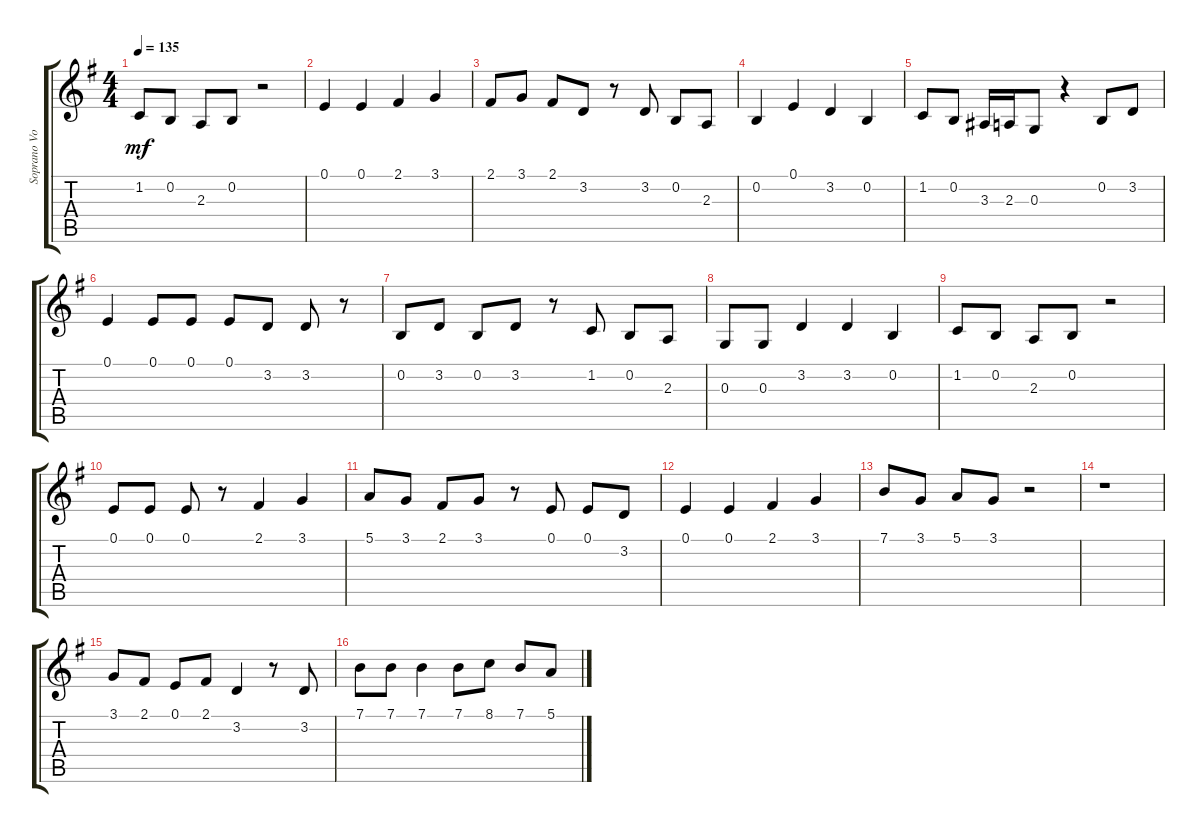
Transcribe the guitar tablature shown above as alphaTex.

\track ("Soprano Voice" "Soprano Vo") {instrument choiraahs}
\staff {score tabs}
\tuning (E4 B3 G3 D3 A2 E2) {hide}
\ts (4 4)
\tempo 135
\clef g2
\ks g
1.2.8{dy mf} 0.2.8 2.3.8 0.2.8 r.2 |
0.1.4 0.1.4 2.1.4 3.1.4 |
2.1.8 3.1.8 2.1.8 3.2.8 r.8 3.2.8 0.2.8 2.3.8 |
0.2.4 0.1.4 3.2.4 0.2.4 |
1.2.8 0.2.8 3.3.16 2.3.16 0.3.8 r.4 0.2.8 3.2.8 |
0.1.4 0.1.8 0.1.8 0.1.8 3.2.8 3.2.8 r.8 |
0.2.8 3.2.8 0.2.8 3.2.8 r.8 1.2.8 0.2.8 2.3.8 |
0.3.8 0.3.8 3.2.4 3.2.4 0.2.4 |
1.2.8 0.2.8 2.3.8 0.2.8 r.2 |
0.1.8 0.1.8 0.1.8 r.8 2.1.4 3.1.4 |
5.1.8 3.1.8 2.1.8 3.1.8 r.8 0.1.8 0.1.8 3.2.8 |
0.1.4 0.1.4 2.1.4 3.1.4 |
7.1.8 3.1.8 5.1.8 3.1.8 r.2 |
r.1 |
3.1.8 2.1.8 0.1.8 2.1.8 3.2.4 r.8 3.2.8 |
7.1.8 7.1.8 7.1.4 7.1.8 8.1.8 7.1.8 5.1.8
